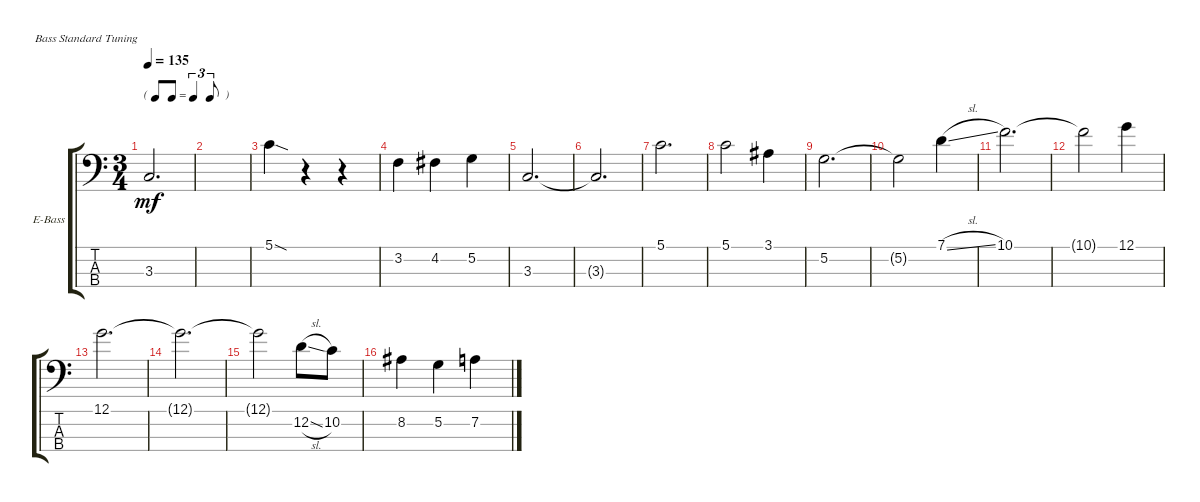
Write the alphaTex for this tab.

\defaultSystemsLayout 4
\bracketExtendMode groupsimilarinstruments
\firstSystemTrackNameOrientation horizontal
\otherSystemsTrackNameOrientation horizontal
\track ("Bass" "E-Bass") {instrument electricbassfinger}
\staff {score tabs}
\tuning (G2 D2 A1 E1)
\ts (3 4)
\tf triplet8th
\tempo 135
\clef f4
\ks c
3.3.2{d dy mf} |
|
5.1{sod}.4 r.4 r.4 |
3.2.4 4.2.4 5.2.4 |
3.3.2{d} |
3.3{t}.2{d} |
5.1.2{d} |
5.1.2 3.1.4 |
5.2.2{d} |
5.2{t}.2 7.1{sl}.4 |
10.1.2{d} |
10.1{t}.2 12.1.4 |
12.1.2{d} |
12.1{t}.2{d} |
12.1{t}.2 12.2{sl}.8 10.2.8 |
8.2.4 5.2.4 7.2.4
